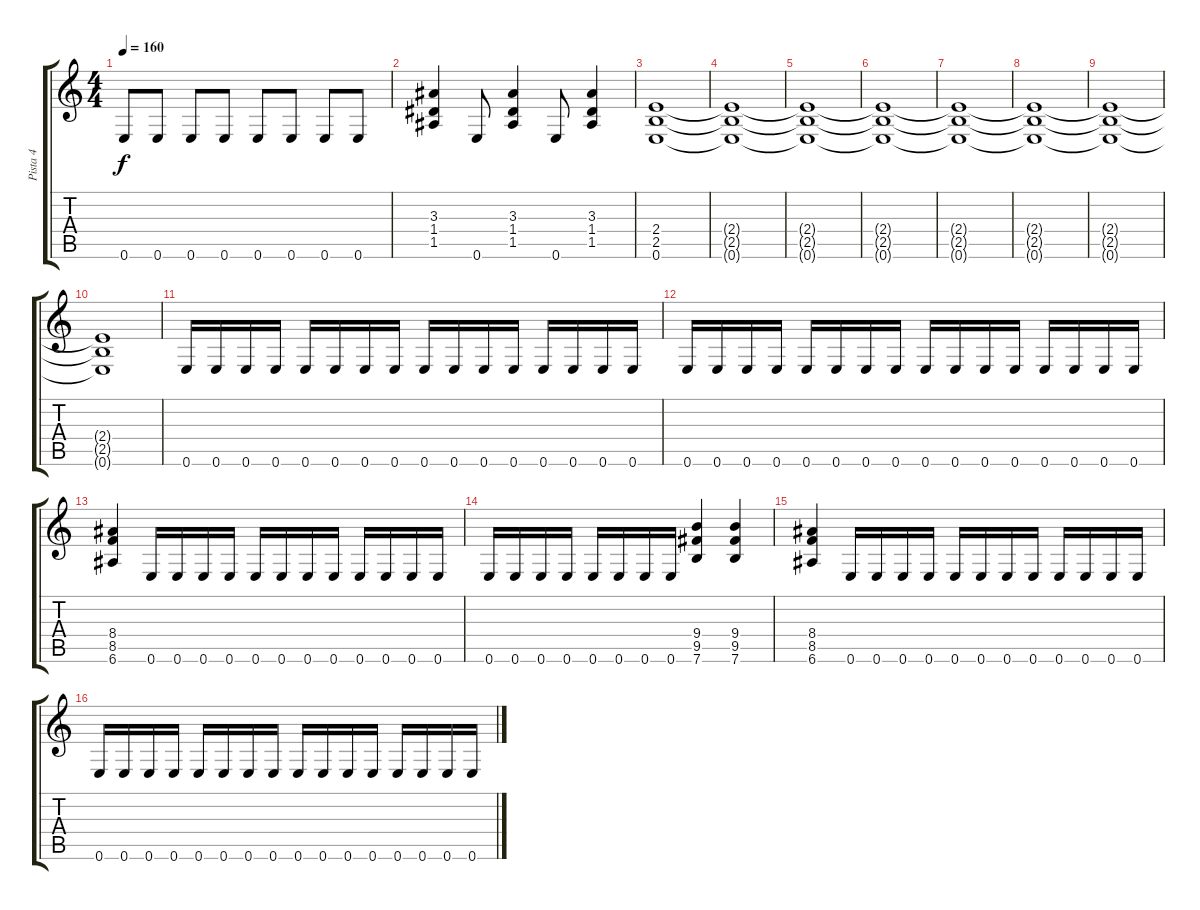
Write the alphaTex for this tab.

\track ("Pista 4" "Pista 4") {instrument distortionguitar}
\staff {score tabs}
\tuning (E4 B3 G3 D3 A2 E2) {hide}
\ts (4 4)
\tempo 160
\clef g2
\ks c
0.6.8{dy f} 0.6.8 0.6.8 0.6.8 0.6.8 0.6.8 0.6.8 0.6.8 |
(3.3 1.4 1.5).4 0.6.8 (3.3 1.4 1.5).4 0.6.8 (3.3 1.4 1.5).4 |
(2.4 2.5 0.6).1 |
(2.4{t} 2.5{t} 0.6{t}).1 |
(2.4{t} 2.5{t} 0.6{t}).1 |
(2.4{t} 2.5{t} 0.6{t}).1 |
(2.4{t} 2.5{t} 0.6{t}).1 |
(2.4{t} 2.5{t} 0.6{t}).1 |
(2.4{t} 2.5{t} 0.6{t}).1 |
(2.4{t} 2.5{t} 0.6{t}).1 |
0.6.16 0.6.16 0.6.16 0.6.16 0.6.16 0.6.16 0.6.16 0.6.16 0.6.16 0.6.16 0.6.16 0.6.16 0.6.16 0.6.16 0.6.16 0.6.16 |
0.6.16 0.6.16 0.6.16 0.6.16 0.6.16 0.6.16 0.6.16 0.6.16 0.6.16 0.6.16 0.6.16 0.6.16 0.6.16 0.6.16 0.6.16 0.6.16 |
(8.4 8.5 6.6).4 0.6.16 0.6.16 0.6.16 0.6.16 0.6.16 0.6.16 0.6.16 0.6.16 0.6.16 0.6.16 0.6.16 0.6.16 |
0.6.16 0.6.16 0.6.16 0.6.16 0.6.16 0.6.16 0.6.16 0.6.16 (9.4 9.5 7.6).4 (9.4 9.5 7.6).4 |
(8.4 8.5 6.6).4 0.6.16 0.6.16 0.6.16 0.6.16 0.6.16 0.6.16 0.6.16 0.6.16 0.6.16 0.6.16 0.6.16 0.6.16 |
0.6.16 0.6.16 0.6.16 0.6.16 0.6.16 0.6.16 0.6.16 0.6.16 0.6.16 0.6.16 0.6.16 0.6.16 0.6.16 0.6.16 0.6.16 0.6.16
